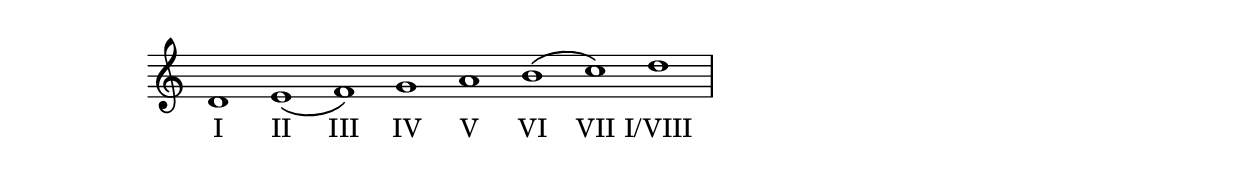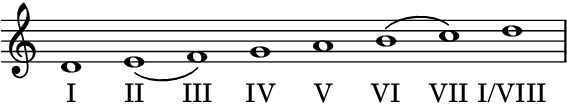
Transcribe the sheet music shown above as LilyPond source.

\version "2.16.2" % absolutely necessary!

% use this to crop output page size to match the snippet
#(ly:set-option 'preview #t)

%%%%%%%%%%%%%%%%%%%%%%%%%%
% here goes the snippet: %
%%%%%%%%%%%%%%%%%%%%%%%%%%
\relative c' {
  \override Staff.TimeSignature #'stencil = ##f 
  \time 8/1
d1  e\( f\) g a b\( c\) d
}
\addlyrics {
  I II III IV V VI VII I/VIII
}